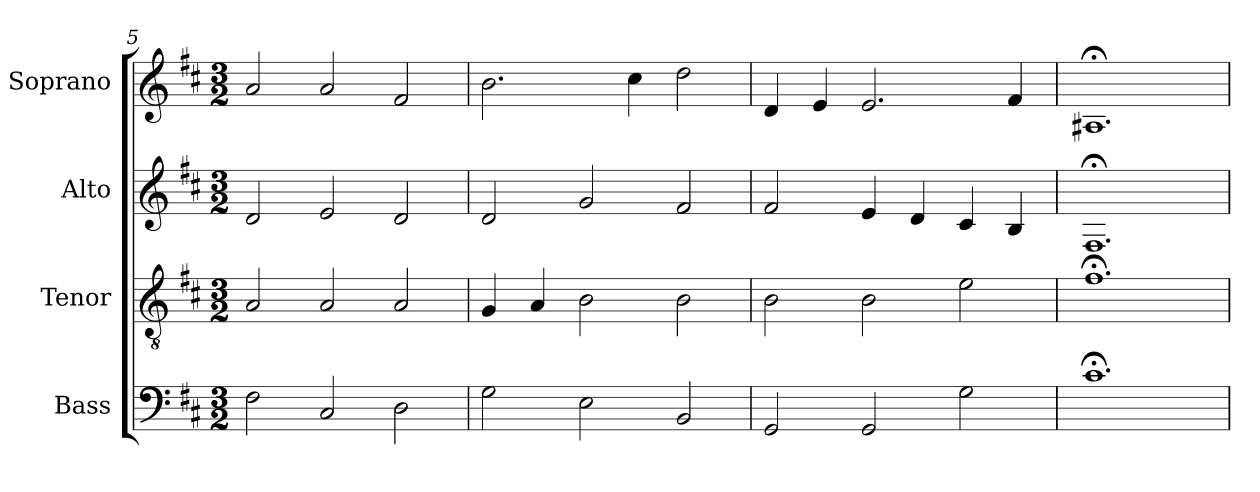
**kern	**kern	**kern	**kern
*part4	*part3	*part2	*part1
*staff4	*staff3	*staff2	*staff1
*I"Bass	*I"Tenor	*I"Alto	*I"Soprano
*I'B	*I'T	*I'A	*I'S
*clefF4	*clefGv2	*clefG2	*clefG2
*k[f#c#]	*k[f#c#]	*k[f#c#]	*k[f#c#]
*b:	*b:	*b:	*b:
*M3/2	*M3/2	*M3/2	*M3/2
*MM100	*MM100	*MM100	*MM100
=5	=5	=5	=5
2F#	2A	2d	2a
2C#	2A	2e	2a
2D	2A	2d	2f#
=6	=6	=6	=6
2G	4G	2d	2.b
.	4A	.	.
2E	2B	2g	.
.	.	.	4cc#
2BB	2B	2f#	2dd
=7	=7	=7	=7
2GG	2B	2f#	4d
.	.	.	4e
2GG	2B	4e	2.e
.	.	4d	.
2G	2e	4c#	.
.	.	4B	4f#
=8	=8	=8	=8
1.c#;<	1.f#;<	1.F#;<	1.A#X;<
=	=	=	=
*-	*-	*-	*-
